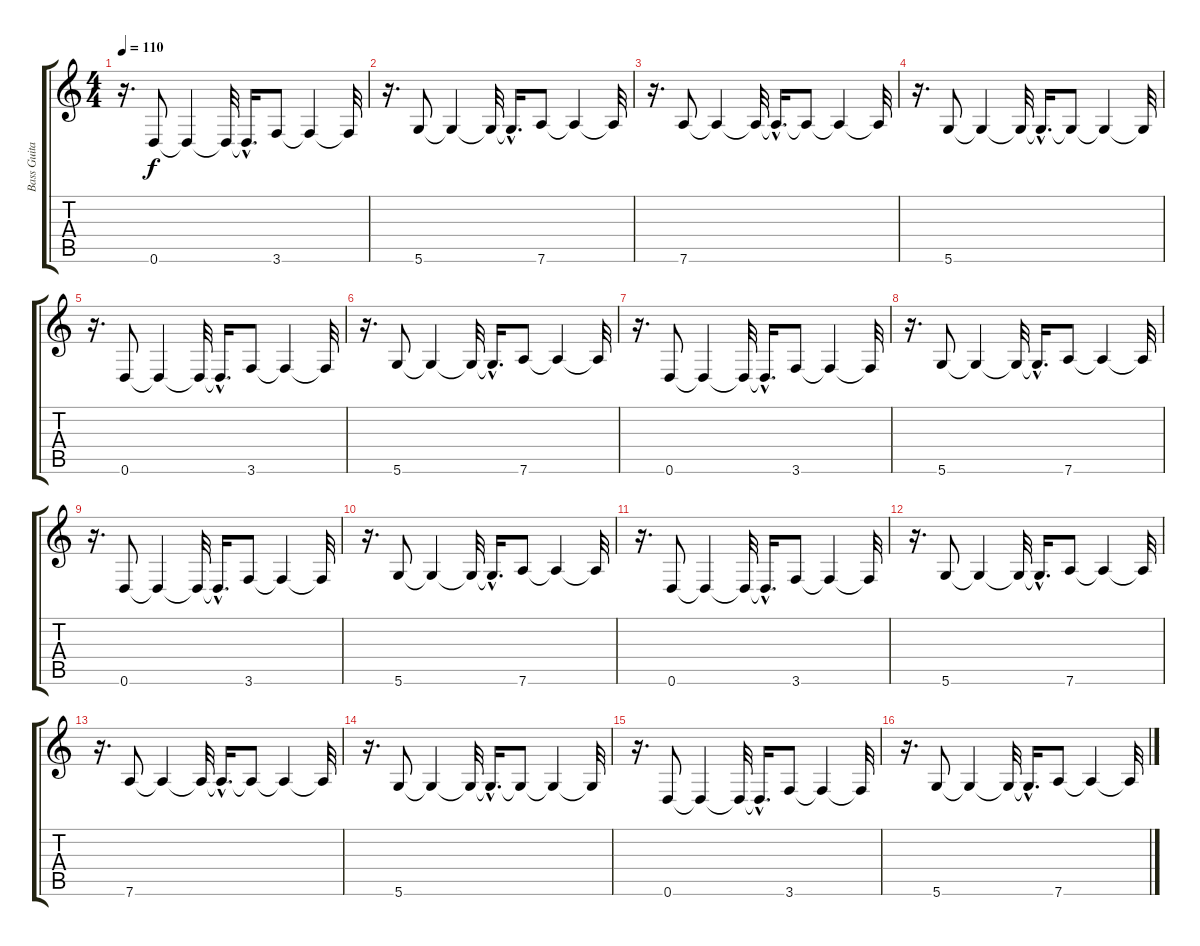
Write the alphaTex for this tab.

\track ("Bass Guitar" "Bass Guita") {instrument acousticguitarnylon}
\staff {score tabs}
\tuning (E4 B3 G3 D3 A2 D2) {hide}
\ts (4 4)
\tempo 110
\clef g2
\ks c
r.16{d dy f} 0.6.8 0.6{t}.4 0.6{t}.32 0.6{hac t}.16{d} 3.6.8 3.6{t}.4 3.6{t}.32 |
r.16{d} 5.6.8 5.6{t}.4 5.6{t}.32 5.6{hac t}.16{d} 7.6.8 7.6{t}.4 7.6{t}.32 |
r.16{d} 7.6.8 7.6{t}.4 7.6{t}.32 7.6{hac t}.16{d} 7.6{t}.8 7.6{t}.4 7.6{t}.32 |
r.16{d} 5.6.8 5.6{t}.4 5.6{t}.32 5.6{hac t}.16{d} 5.6{t}.8 5.6{t}.4 5.6{t}.32 |
r.16{d} 0.6.8 0.6{t}.4 0.6{t}.32 0.6{hac t}.16{d} 3.6.8 3.6{t}.4 3.6{t}.32 |
r.16{d} 5.6.8 5.6{t}.4 5.6{t}.32 5.6{hac t}.16{d} 7.6.8 7.6{t}.4 7.6{t}.32 |
r.16{d} 0.6.8 0.6{t}.4 0.6{t}.32 0.6{hac t}.16{d} 3.6.8 3.6{t}.4 3.6{t}.32 |
r.16{d} 5.6.8 5.6{t}.4 5.6{t}.32 5.6{hac t}.16{d} 7.6.8 7.6{t}.4 7.6{t}.32 |
r.16{d} 0.6.8 0.6{t}.4 0.6{t}.32 0.6{hac t}.16{d} 3.6.8 3.6{t}.4 3.6{t}.32 |
r.16{d} 5.6.8 5.6{t}.4 5.6{t}.32 5.6{hac t}.16{d} 7.6.8 7.6{t}.4 7.6{t}.32 |
r.16{d} 0.6.8 0.6{t}.4 0.6{t}.32 0.6{hac t}.16{d} 3.6.8 3.6{t}.4 3.6{t}.32 |
r.16{d} 5.6.8 5.6{t}.4 5.6{t}.32 5.6{hac t}.16{d} 7.6.8 7.6{t}.4 7.6{t}.32 |
r.16{d} 7.6.8 7.6{t}.4 7.6{t}.32 7.6{hac t}.16{d} 7.6{t}.8 7.6{t}.4 7.6{t}.32 |
r.16{d} 5.6.8 5.6{t}.4 5.6{t}.32 5.6{hac t}.16{d} 5.6{t}.8 5.6{t}.4 5.6{t}.32 |
r.16{d} 0.6.8 0.6{t}.4 0.6{t}.32 0.6{hac t}.16{d} 3.6.8 3.6{t}.4 3.6{t}.32 |
r.16{d} 5.6.8 5.6{t}.4 5.6{t}.32 5.6{hac t}.16{d} 7.6.8 7.6{t}.4 7.6{t}.32
